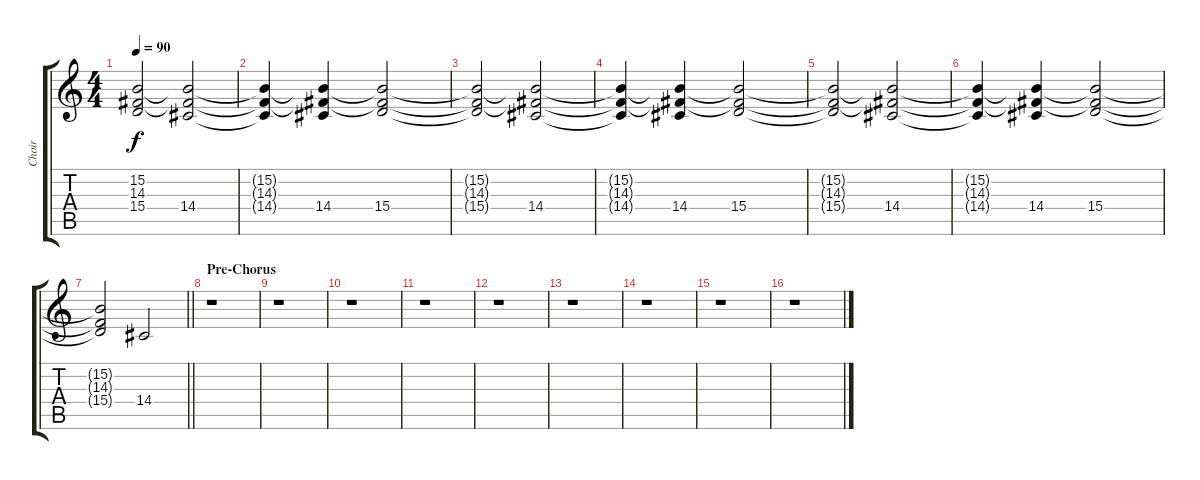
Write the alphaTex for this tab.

\track ("Choir" "Choir") {instrument choiraahs}
\staff {score tabs}
\tuning (Db4 Ab3 E3 B2 Gb2 B1) {hide}
\ts (4 4)
\tempo 90
\clef g2
\ks c
(15.2{t} 14.3{t} 15.4{t}).2{dy f} (15.2{t} 14.3{t} 14.4).2 |
(15.2{t} 14.3{t} 14.4{t}).4 (15.2{t} 14.3{t} 14.4).4 (15.2{t} 14.3{t} 15.4).2 |
(15.2{t} 14.3{t} 15.4{t}).2 (15.2{t} 14.3{t} 14.4).2 |
(15.2{t} 14.3{t} 14.4{t}).4 (15.2{t} 14.3{t} 14.4).4 (15.2{t} 14.3{t} 15.4).2 |
(15.2{t} 14.3{t} 15.4{t}).2 (15.2{t} 14.3{t} 14.4).2 |
(15.2{t} 14.3{t} 14.4{t}).4 (15.2{t} 14.3{t} 14.4).4 (15.2{t} 14.3{t} 15.4).2 |
\barLineRight lightlight
(15.2{t} 14.3{t} 15.4{t}).2 14.4.2 |
\section ("" "Pre-Chorus")
r.1 |
r.1 |
r.1 |
r.1 |
r.1 |
r.1 |
r.1 |
r.1 |
r.1
